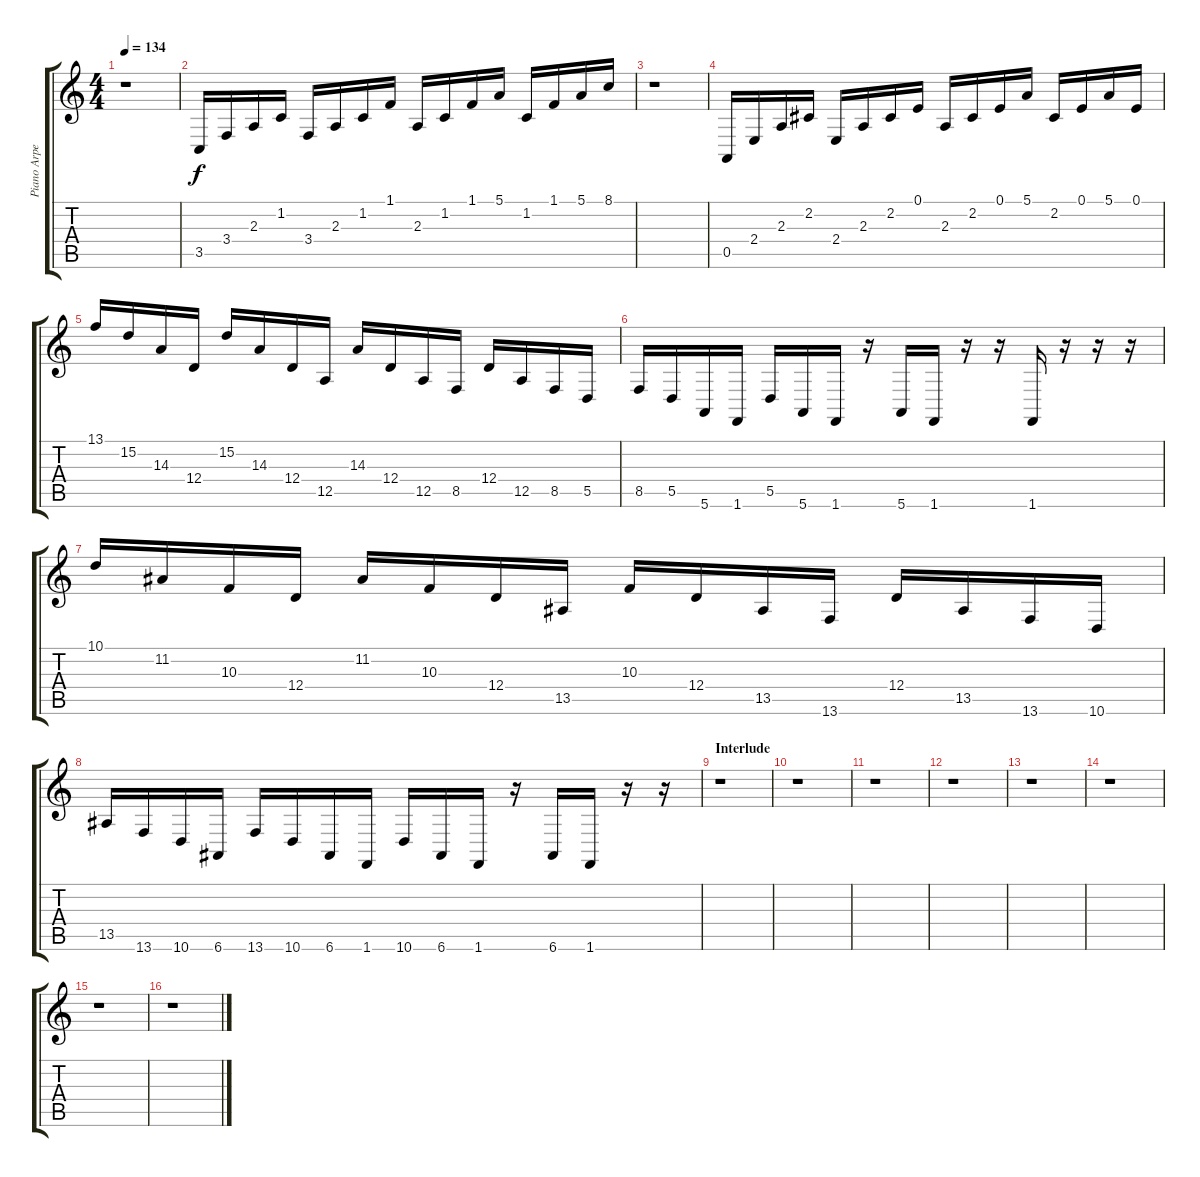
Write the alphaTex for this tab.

\track ("Piano Arpegios (High Part)" "Piano Arpe") {instrument acousticgrandpiano}
\staff {score tabs}
\tuning (E4 B3 G3 D3 A2 E2) {hide}
\ts (4 4)
\tempo 134
\clef g2
\ks c
r.1{dy f} |
3.5.16 3.4.16 2.3.16 1.2.16 3.4.16 2.3.16 1.2.16 1.1.16 2.3.16 1.2.16 1.1.16 5.1.16 1.2.16 1.1.16 5.1.16 8.1.16 |
r.1 |
0.5.16 2.4.16 2.3.16 2.2.16 2.4.16 2.3.16 2.2.16 0.1.16 2.3.16 2.2.16 0.1.16 5.1.16 2.2.16 0.1.16 5.1.16 0.1.16 |
13.1.16 15.2.16 14.3.16 12.4.16 15.2.16 14.3.16 12.4.16 12.5.16 14.3.16 12.4.16 12.5.16 8.5.16 12.4.16 12.5.16 8.5.16 5.5.16 |
8.5.16 5.5.16 5.6.16 1.6.16 5.5.16 5.6.16 1.6.16 r.16 5.6.16 1.6.16 r.16 r.16 1.6.16 r.16 r.16 r.16 |
10.1.16 11.2.16 10.3.16 12.4.16 11.2.16 10.3.16 12.4.16 13.5.16 10.3.16 12.4.16 13.5.16 13.6.16 12.4.16 13.5.16 13.6.16 10.6.16 |
13.5.16 13.6.16 10.6.16 6.6.16 13.6.16 10.6.16 6.6.16 1.6.16 10.6.16 6.6.16 1.6.16 r.16 6.6.16 1.6.16 r.16 r.16 |
\section ("" "Interlude")
r.1 |
r.1 |
r.1 |
r.1 |
r.1 |
r.1 |
r.1 |
r.1
